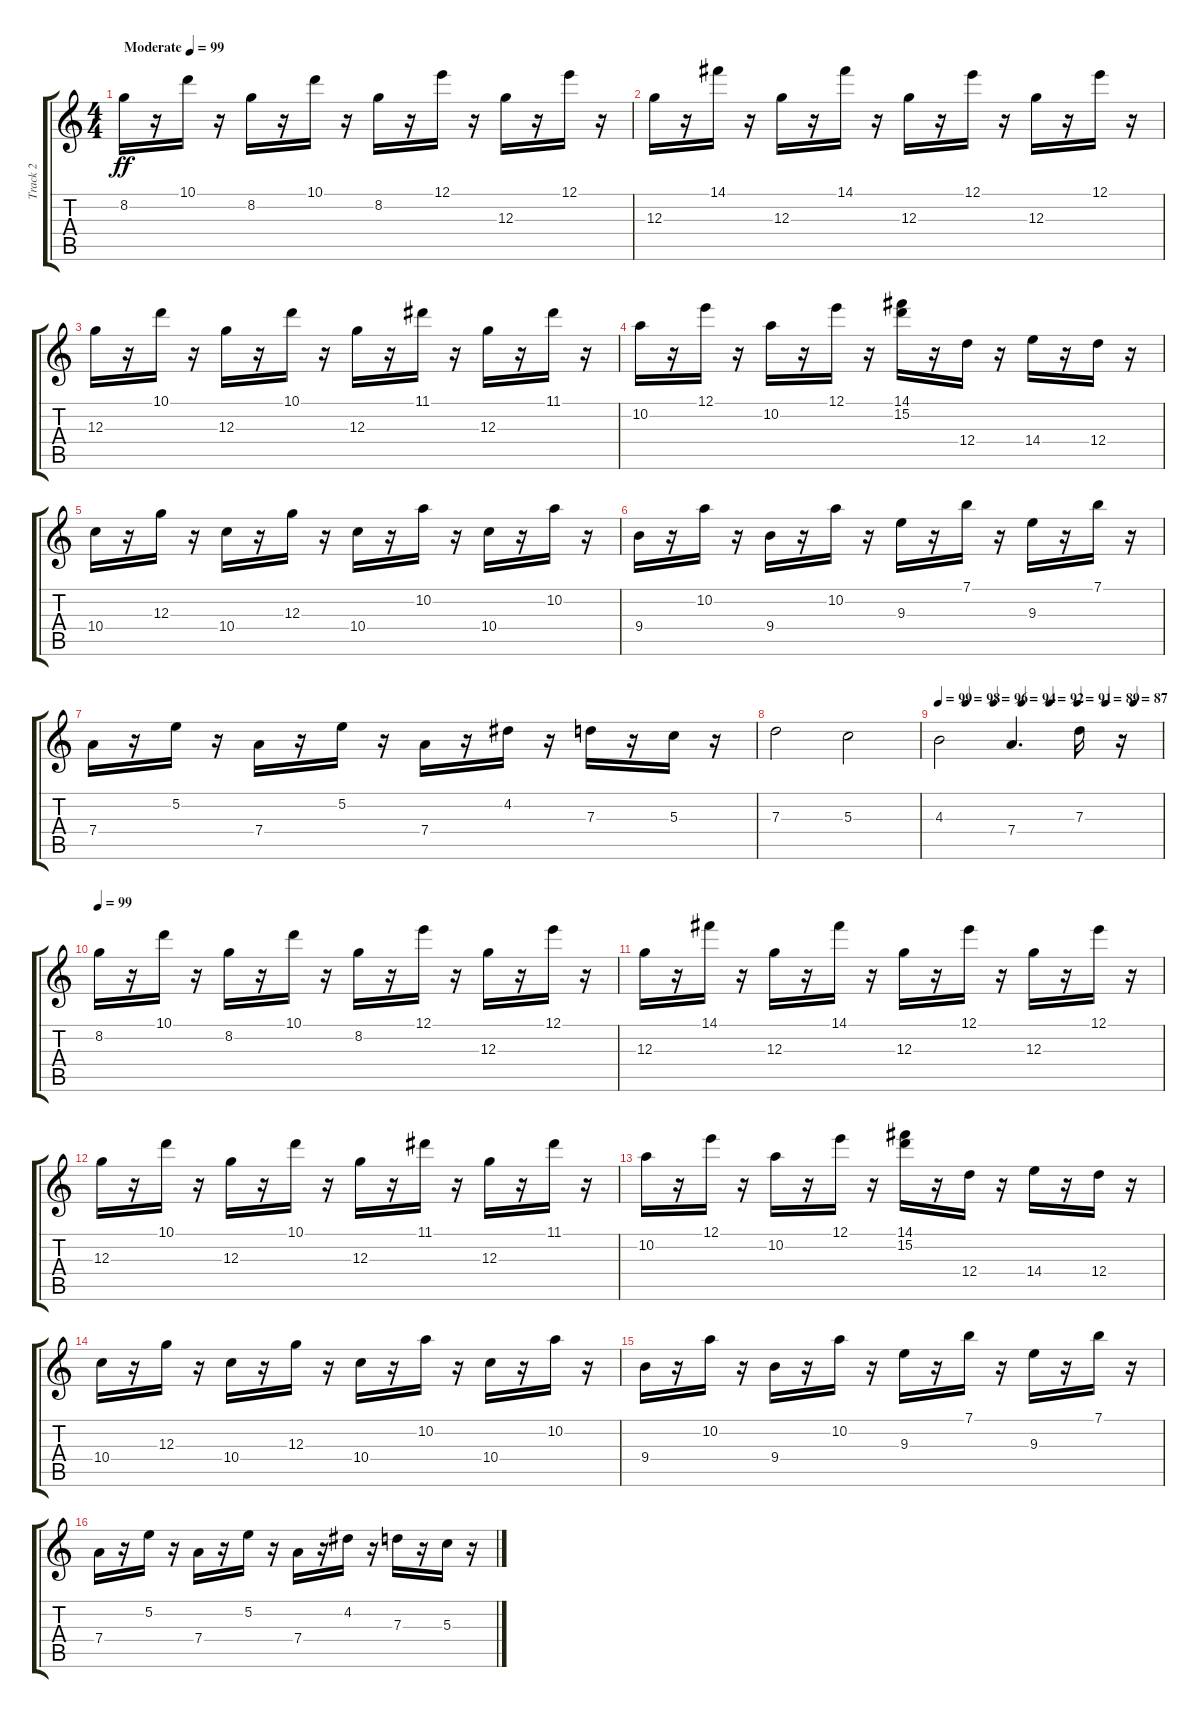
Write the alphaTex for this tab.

\track ("Track 2" "Track 2") {instrument acousticguitarsteel}
\staff {score tabs}
\tuning (E4 B3 G3 D3 A2 E2) {hide}
\ts (4 4)
\tempo (99 "Moderate")
\clef g2
\ks c
8.2.16{dy ff instrument acousticguitarsteel} r.16 10.1.16 r.16 8.2.16 r.16 10.1.16 r.16 8.2.16 r.16 12.1.16 r.16 12.3.16 r.16 12.1.16 r.16 |
12.3.16 r.16 14.1.16 r.16 12.3.16 r.16 14.1.16 r.16 12.3.16 r.16 12.1.16 r.16 12.3.16 r.16 12.1.16 r.16 |
12.3.16 r.16 10.1.16 r.16 12.3.16 r.16 10.1.16 r.16 12.3.16 r.16 11.1.16 r.16 12.3.16 r.16 11.1.16 r.16 |
10.2.16 r.16 12.1.16 r.16 10.2.16 r.16 12.1.16 r.16 (14.1 15.2).16 r.16 12.4.16 r.16 14.4.16 r.16 12.4.16 r.16 |
10.4.16 r.16 12.3.16 r.16 10.4.16 r.16 12.3.16 r.16 10.4.16 r.16 10.2.16 r.16 10.4.16 r.16 10.2.16 r.16 |
9.4.16 r.16 10.2.16 r.16 9.4.16 r.16 10.2.16 r.16 9.3.16 r.16 7.1.16 r.16 9.3.16 r.16 7.1.16 r.16 |
7.4.16 r.16 5.2.16 r.16 7.4.16 r.16 5.2.16 r.16 7.4.16 r.16 4.2.16 r.16 7.3.16 r.16 5.3.16 r.16 |
7.3.2 5.3.2 |
\tempo 99
\tempo (98 0.125)
\tempo (96 0.25)
\tempo (94 0.375)
\tempo (92 0.5)
\tempo (91 0.625)
\tempo (89 0.75)
\tempo (87 0.875)
4.3.2 7.4.4{d} 7.3.16 r.16 |
\tempo 99
8.2.16 r.16 10.1.16 r.16 8.2.16 r.16 10.1.16 r.16 8.2.16 r.16 12.1.16 r.16 12.3.16 r.16 12.1.16 r.16 |
12.3.16 r.16 14.1.16 r.16 12.3.16 r.16 14.1.16 r.16 12.3.16 r.16 12.1.16 r.16 12.3.16 r.16 12.1.16 r.16 |
12.3.16 r.16 10.1.16 r.16 12.3.16 r.16 10.1.16 r.16 12.3.16 r.16 11.1.16 r.16 12.3.16 r.16 11.1.16 r.16 |
10.2.16 r.16 12.1.16 r.16 10.2.16 r.16 12.1.16 r.16 (14.1 15.2).16 r.16 12.4.16 r.16 14.4.16 r.16 12.4.16 r.16 |
10.4.16 r.16 12.3.16 r.16 10.4.16 r.16 12.3.16 r.16 10.4.16 r.16 10.2.16 r.16 10.4.16 r.16 10.2.16 r.16 |
9.4.16 r.16 10.2.16 r.16 9.4.16 r.16 10.2.16 r.16 9.3.16 r.16 7.1.16 r.16 9.3.16 r.16 7.1.16 r.16 |
7.4.16 r.16 5.2.16 r.16 7.4.16 r.16 5.2.16 r.16 7.4.16 r.16 4.2.16 r.16 7.3.16 r.16 5.3.16 r.16
